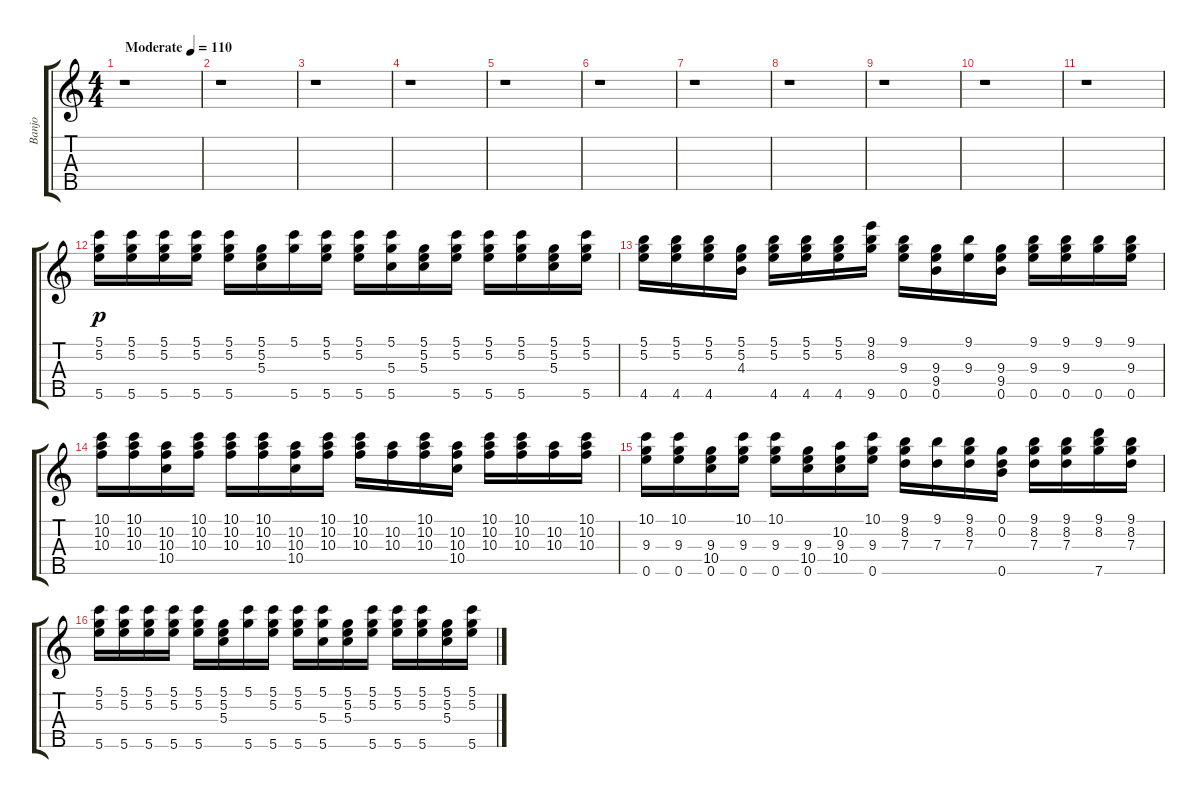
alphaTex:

\track ("Banjo   " "Banjo   ") {instrument acousticguitarsteel}
\staff {score tabs}
\tuning (D4 B3 G3 D3 G4) {hide}
\ts (4 4)
\tempo (110 "Moderate")
\clef g2
\ks c
r.1{dy p instrument acousticguitarsteel} |
r.1 |
r.1 |
r.1 |
r.1 |
r.1 |
r.1 |
r.1 |
r.1 |
r.1 |
r.1 |
(5.1 5.2 5.5).16 (5.1 5.2 5.5).16 (5.1 5.2 5.5).16 (5.1 5.2 5.5).16 (5.1 5.2 5.5).16 (5.1 5.2 5.3).16 (5.1 5.5).16 (5.1 5.2 5.5).16 (5.1 5.2 5.5).16 (5.1 5.3 5.5).16 (5.1 5.2 5.3).16 (5.1 5.2 5.5).16 (5.1 5.2 5.5).16 (5.1 5.2 5.5).16 (5.1 5.2 5.3).16 (5.1 5.2 5.5).16 |
(5.1 5.2 4.5).16 (5.1 5.2 4.5).16 (5.1 5.2 4.5).16 (5.1 5.2 4.3).16 (5.1 5.2 4.5).16 (5.1 5.2 4.5).16 (5.1 5.2 4.5).16 (9.1 8.2 9.5).16 (9.1 9.3 0.5).16 (9.3 9.4 0.5).16 (9.1 9.3).16 (9.3 9.4 0.5).16 (9.1 9.3 0.5).16 (9.1 9.3 0.5).16 (9.1 0.5).16 (9.1 9.3 0.5).16 |
(10.1 10.2 10.3).16 (10.1 10.2 10.3).16 (10.2 10.3 10.4).16 (10.1 10.2 10.3).16 (10.1 10.2 10.3).16 (10.1 10.2 10.3).16 (10.2 10.3 10.4).16 (10.1 10.2 10.3).16 (10.1 10.2 10.3).16 (10.2 10.3).16 (10.1 10.2 10.3).16 (10.2 10.3 10.4).16 (10.1 10.2 10.3).16 (10.1 10.2 10.3).16 (10.2 10.3).16 (10.1 10.2 10.3).16 |
(10.1 9.3 0.5).16 (10.1 9.3 0.5).16 (9.3 10.4 0.5).16 (10.1 9.3 0.5).16 (10.1 9.3 0.5).16 (9.3 10.4 0.5).16 (10.2 9.3 10.4).16 (10.1 9.3 0.5).16 (9.1 8.2 7.3).16 (9.1 7.3).16 (9.1 8.2 7.3).16 (0.1 0.2 0.5).16 (9.1 8.2 7.3).16 (9.1 8.2 7.3).16 (9.1 8.2 7.5).16 (9.1 8.2 7.3).16 |
(5.1 5.2 5.5).16 (5.1 5.2 5.5).16 (5.1 5.2 5.5).16 (5.1 5.2 5.5).16 (5.1 5.2 5.5).16 (5.1 5.2 5.3).16 (5.1 5.5).16 (5.1 5.2 5.5).16 (5.1 5.2 5.5).16 (5.1 5.3 5.5).16 (5.1 5.2 5.3).16 (5.1 5.2 5.5).16 (5.1 5.2 5.5).16 (5.1 5.2 5.5).16 (5.1 5.2 5.3).16 (5.1 5.2 5.5).16
